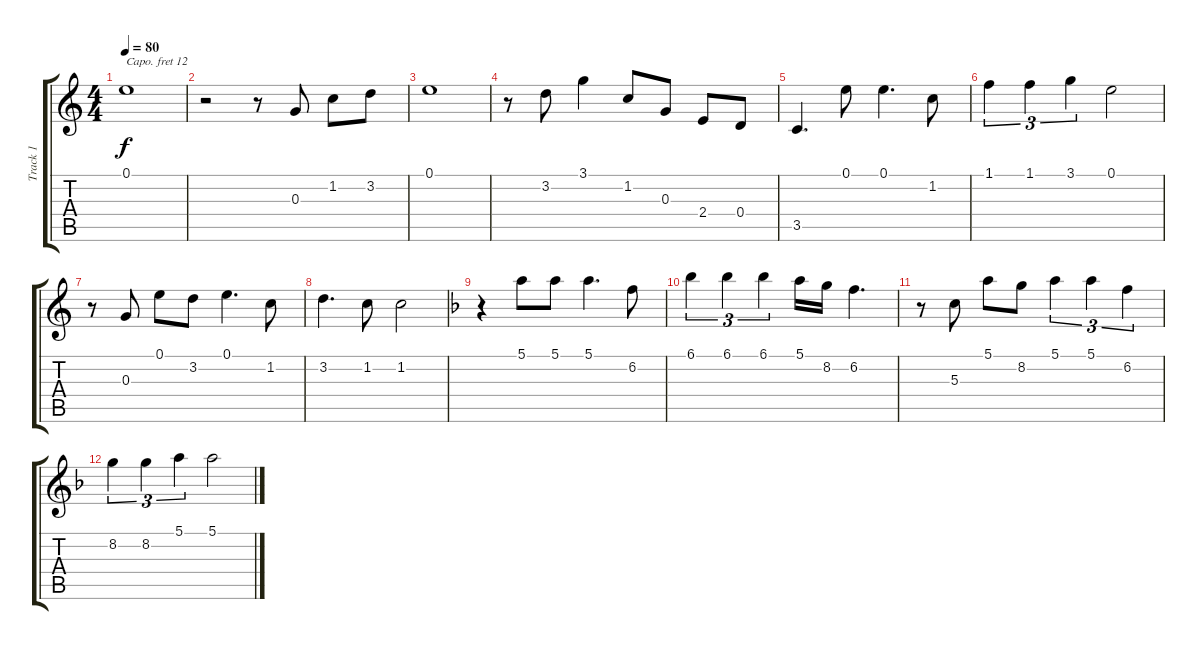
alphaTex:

\track ("Track 1" "Track 1") {instrument flute}
\staff {score tabs}
\capo 12
\tuning (E4 B3 G3 D3 A2 E2) {hide}
\ts (4 4)
\tempo 80
\clef g2
\ks c
0.1.1{dy f} |
r.2 r.8 0.3.8 1.2.8 3.2.8 |
0.1.1 |
r.8 3.2.8 3.1.4 1.2.8 0.3.8 2.4.8 0.4.8 |
3.5.4{d} 0.1.8 0.1.4{d} 1.2.8 |
1.1.4{tu (3 2)} 1.1.4{tu (3 2)} 3.1.4{tu (3 2)} 0.1.2 |
r.8 0.3.8 0.1.8 3.2.8 0.1.4{d} 1.2.8 |
3.2.4{d} 1.2.8 1.2.2 |
\ks f
r.4 5.1.8 5.1.8 5.1.4{d} 6.2.8 |
6.1.4{tu (3 2)} 6.1.4{tu (3 2)} 6.1.4{tu (3 2)} 5.1.16 8.2.16 6.2.4{d} |
r.8 5.3.8 5.1.8 8.2.8 5.1.4{tu (3 2)} 5.1.4{tu (3 2)} 6.2.4{tu (3 2)} |
8.2.4{tu (3 2)} 8.2.4{tu (3 2)} 5.1.4{tu (3 2)} 5.1.2
